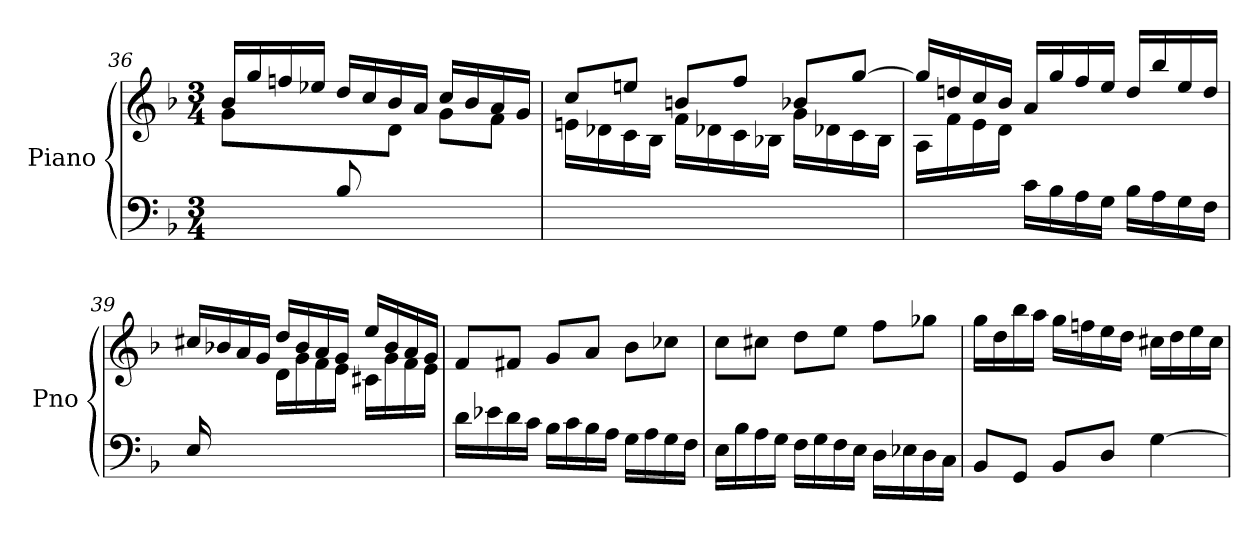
**kern	**kern
*part1	*part1
*staff2	*staff1
*I"Piano	*
*I'Pno	*
*clefF4	*clefG2
*k[b-]	*k[b-]
*M3/4	*M3/4
=36	=36
*	*^
8ryy	16b-/LL	8g\L
.	16gg/	.
8G/J	16ffn/	4ryy
.	16ee-X/JJ	.
8B-/L	16dd/LL	.
.	16cc/	.
4.ryy	16b-/	8d\J
.	16a/JJ	.
.	16cc/LL	8g\L
.	16b-/	.
.	16a/	8f\J
.	16g/JJ	.
!!LO:LB:g=z	!!
=37	=37	=37
2.ryy	8cc/L	16en\LL
.	.	16d-X\
.	8een/J	16c\
.	.	16B-\JJ
.	8bn/L	16f\LL
.	.	16d-X\
.	8ff/J	16c\
.	.	16B-X\JJ
.	8b-X/L	16g\LL
.	.	16d-X\
.	[8gg/J	16c\
.	.	16B-\JJ
=38	=38	=38
4ryy	16gg/LL]	16A\LL
.	16ddn/	16f\
.	16cc/	16e\
.	16b-/JJ	16d\JJ
16c\LL	16a/LL	2ryy
16B-\	16gg/	.
16A\	16ff/	.
16G\JJ	16ee/JJ	.
16B-\LL	16dd/LL	.
16A\	16bb-/	.
16G\	16ee/	.
16F\JJ	16dd/JJ	.
=39	=39	=39
16E/LL	16cc#X/LL	16ryy
2ryy	16b-X/	16g\
.	16a/	16f\
.	16g/JJ	16e\JJ
.	16dd/LL	16d\LL
.	16b-/	16g\
.	16a/	16f\
.	16g/JJ	16e\JJ
.	16ee/LL	16c#X\LL
8.ryy	16b-/	16g\
.	16a/	16f\
.	16g/JJ	16e\JJ
*	*v	*v
=40	=40
16d\LL	8f/L
16e-X\	.
16d\	8f#X/J
16c\JJ	.
16B-\LL	8g/L
16c\	.
16B-\	8a/J
16A\JJ	.
16G\LL	8b-\L
16A\	.
16G\	8cc-Xi\J
16F\JJ	.
!!LO:LB:g=z
=41	=41
16E\LL	8cc\L
16B-\	.
16A\	8cc#X\J
16G\JJ	.
16F\LL	8dd\L
16G\	.
16F\	8ee\J
16E\JJ	.
16D\LL	8ff\L
16E-X\	.
16D\	8gg-Xi\J
16C\JJ	.
=42	=42
8BB-/L	16gg\LL
.	16dd\
8GG/J	16bb-\
.	16aa\JJ
8BB-/L	16gg\LL
.	16ffn\
8D/J	16ee\
.	16dd\JJ
[4G\	16cc#X\LL
.	16dd\
.	16ee\
.	16cc#\JJ
=	=
*-	*-
